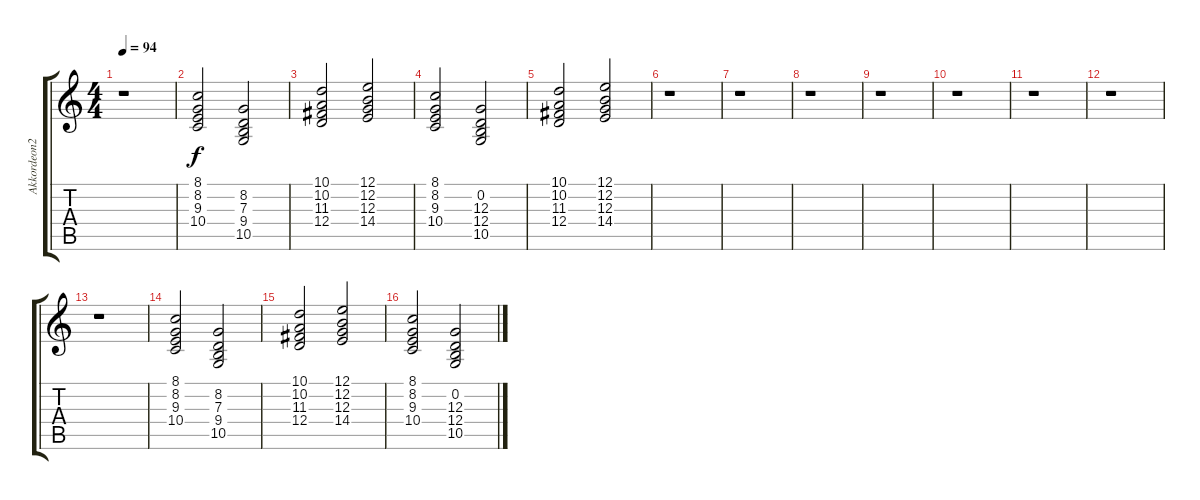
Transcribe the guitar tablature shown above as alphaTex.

\track ("Akkordeon2" "Akkordeon2") {instrument accordion}
\staff {score tabs}
\tuning (E4 B3 G3 D3 A2 E2) {hide}
\ts (4 4)
\tempo 94
\clef g2
\ks c
r.1{dy f} |
(8.1 8.2 9.3 10.4).2 (8.2 7.3 9.4 10.5).2 |
(10.1 10.2 11.3 12.4).2 (12.1 12.2 12.3 14.4).2 |
(8.1 8.2 9.3 10.4).2 (0.2 12.3 12.4 10.5).2 |
(10.1 10.2 11.3 12.4).2 (12.1 12.2 12.3 14.4).2 |
r.1 |
r.1 |
r.1 |
r.1 |
r.1 |
r.1 |
r.1 |
r.1 |
(8.1 8.2 9.3 10.4).2 (8.2 7.3 9.4 10.5).2 |
(10.1 10.2 11.3 12.4).2 (12.1 12.2 12.3 14.4).2 |
(8.1 8.2 9.3 10.4).2 (0.2 12.3 12.4 10.5).2
